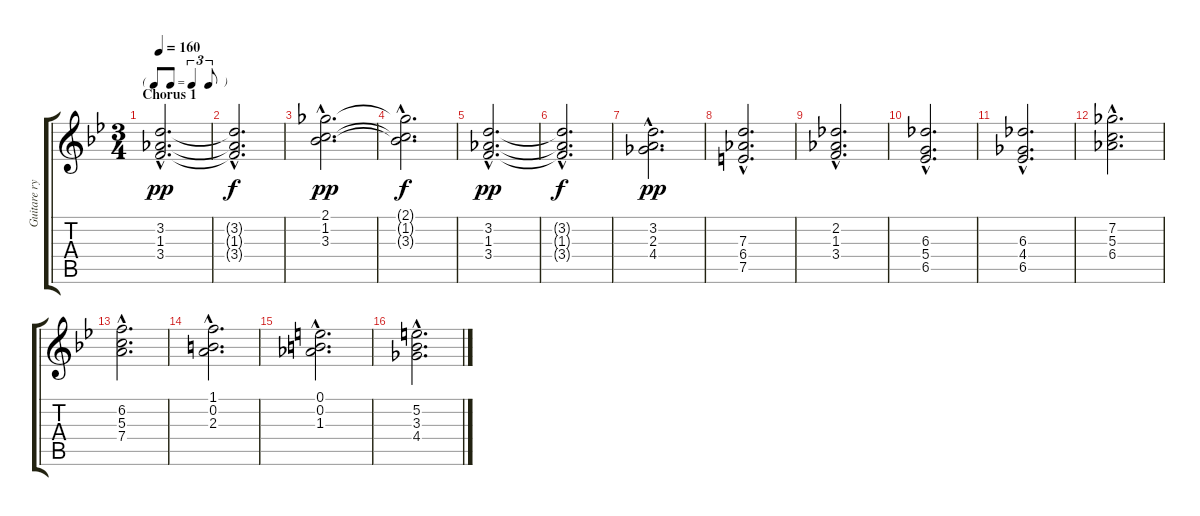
\track ("Guitare rythmique" "Guitare ry") {instrument electricguitarjazz}
\staff {score tabs}
\tuning (E4 B3 G3 D3 A2 E2) {hide}
\ts (3 4)
\tf triplet8th
\section ("" "Chorus 1")
\tempo 160
\clef g2
\ks bb
(3.2{hac} 1.3{hac} 3.4{hac}).2{d dy pp instrument electricguitarjazz} |
(3.2{hac t} 1.3{hac t} 3.4{hac t}).2{d dy f} |
(2.1{hac} 1.2{hac} 3.3{hac}).2{d dy pp} |
(2.1{hac t} 1.2{hac t} 3.3{hac t}).2{d dy f} |
(3.2{hac} 1.3{hac} 3.4{hac}).2{d dy pp} |
(3.2{hac t} 1.3{hac t} 3.4{hac t}).2{d dy f} |
(3.2{hac} 2.3 4.4{hac}).2{d dy pp} |
(7.3{hac} 6.4 7.5{hac}).2{d} |
(2.2{hac} 1.3 3.4{hac}).2{d} |
(6.3{hac} 5.4 6.5{hac}).2{d} |
(6.3{hac} 4.4 6.5{hac}).2{d} |
(7.2{hac} 5.3 6.4{hac}).2{d} |
(6.2{hac} 5.3 7.4{hac}).2{d} |
(1.1{hac} 0.2 2.3{hac}).2{d} |
(0.1{hac} 0.2 1.3{hac}).2{d} |
(5.2{hac} 3.3 4.4{hac}).2{d}
